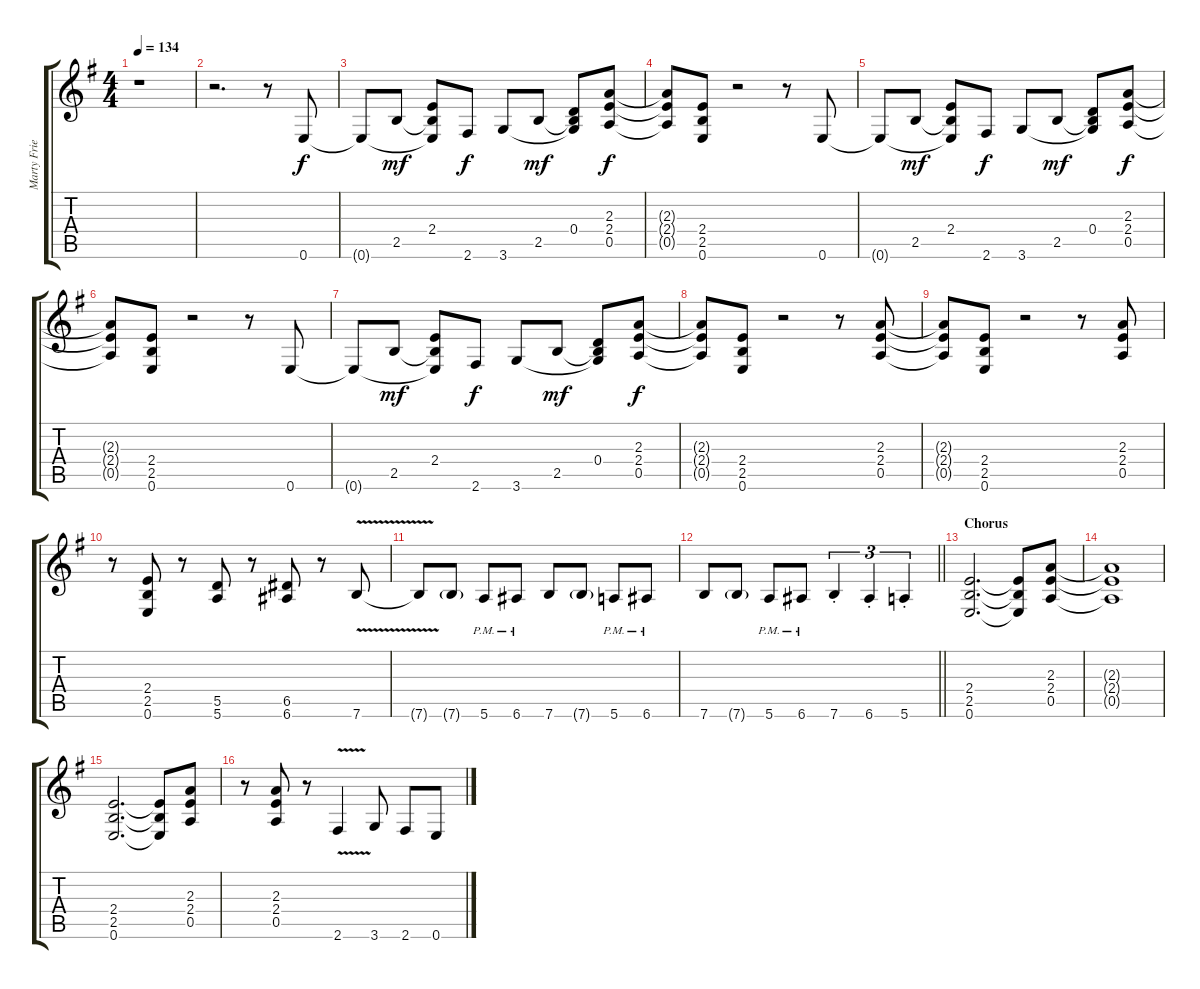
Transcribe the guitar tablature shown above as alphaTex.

\track ("Marty Friedman" "Marty Frie") {instrument overdrivenguitar}
\staff {score tabs}
\tuning (E4 B3 G3 D3 A2 E2) {hide}
\ts (4 4)
\tempo 134
\clef g2
\ks eminor
r.1{dy f} |
r.2{d} r.8 0.6.8 |
0.6{t}.8 2.5.8{dy mf} (2.4 2.5{t} 0.6{t}).8 2.6.8{dy f} 3.6.8 2.5.8{dy mf} (0.4 2.5{t} 3.6{t}).8 (2.3 2.4 0.5).8{dy f} |
(2.3{t} 2.4{t} 0.5{t}).8 (2.4 2.5 0.6).8 r.2 r.8 0.6.8 |
0.6{t}.8 2.5.8{dy mf} (2.4 2.5{t} 0.6{t}).8 2.6.8{dy f} 3.6.8 2.5.8{dy mf} (0.4 2.5{t} 3.6{t}).8 (2.3 2.4 0.5).8{dy f} |
(2.3{t} 2.4{t} 0.5{t}).8 (2.4 2.5 0.6).8 r.2 r.8 0.6.8 |
0.6{t}.8 2.5.8{dy mf} (2.4 2.5{t} 0.6{t}).8 2.6.8{dy f} 3.6.8 2.5.8{dy mf} (0.4 2.5{t} 3.6{t}).8 (2.3 2.4 0.5).8{dy f} |
(2.3{t} 2.4{t} 0.5{t}).8 (2.4 2.5 0.6).8 r.2 r.8 (2.3 2.4 0.5).8 |
(2.3{t} 2.4{t} 0.5{t}).8 (2.4 2.5 0.6).8 r.2 r.8 (2.3 2.4 0.5).8 |
r.8 (2.4 2.5 0.6).8 r.8 (5.5 5.6).8 r.8 (6.5 6.6).8 r.8 7.6{v}.8 |
7.6{t}.8 7.6{g}.8 5.6{pm}.8 6.6{pm}.8 7.6.8 7.6{g}.8 5.6{pm}.8 6.6{pm}.8 |
\barLineRight lightlight
7.6.8 7.6{g}.8 5.6{pm}.8 6.6{pm}.8 7.6{st}.4{tu (3 2)} 6.6{st}.4{tu (3 2)} 5.6{st}.4{tu (3 2)} |
\section ("" "Chorus")
(2.4 2.5 0.6).2{d balance 13} (2.4{t} 2.5{t} 0.6{t}).8 (2.3 2.4 0.5).8 |
(2.3{t} 2.4{t} 0.5{t}).1 |
(2.4 2.5 0.6).2{d} (2.4{t} 2.5{t} 0.6{t}).8 (2.3 2.4 0.5).8 |
r.8 (2.3 2.4 0.5).8 r.8 2.6{v}.4 3.6.8 2.6.8 0.6.8
